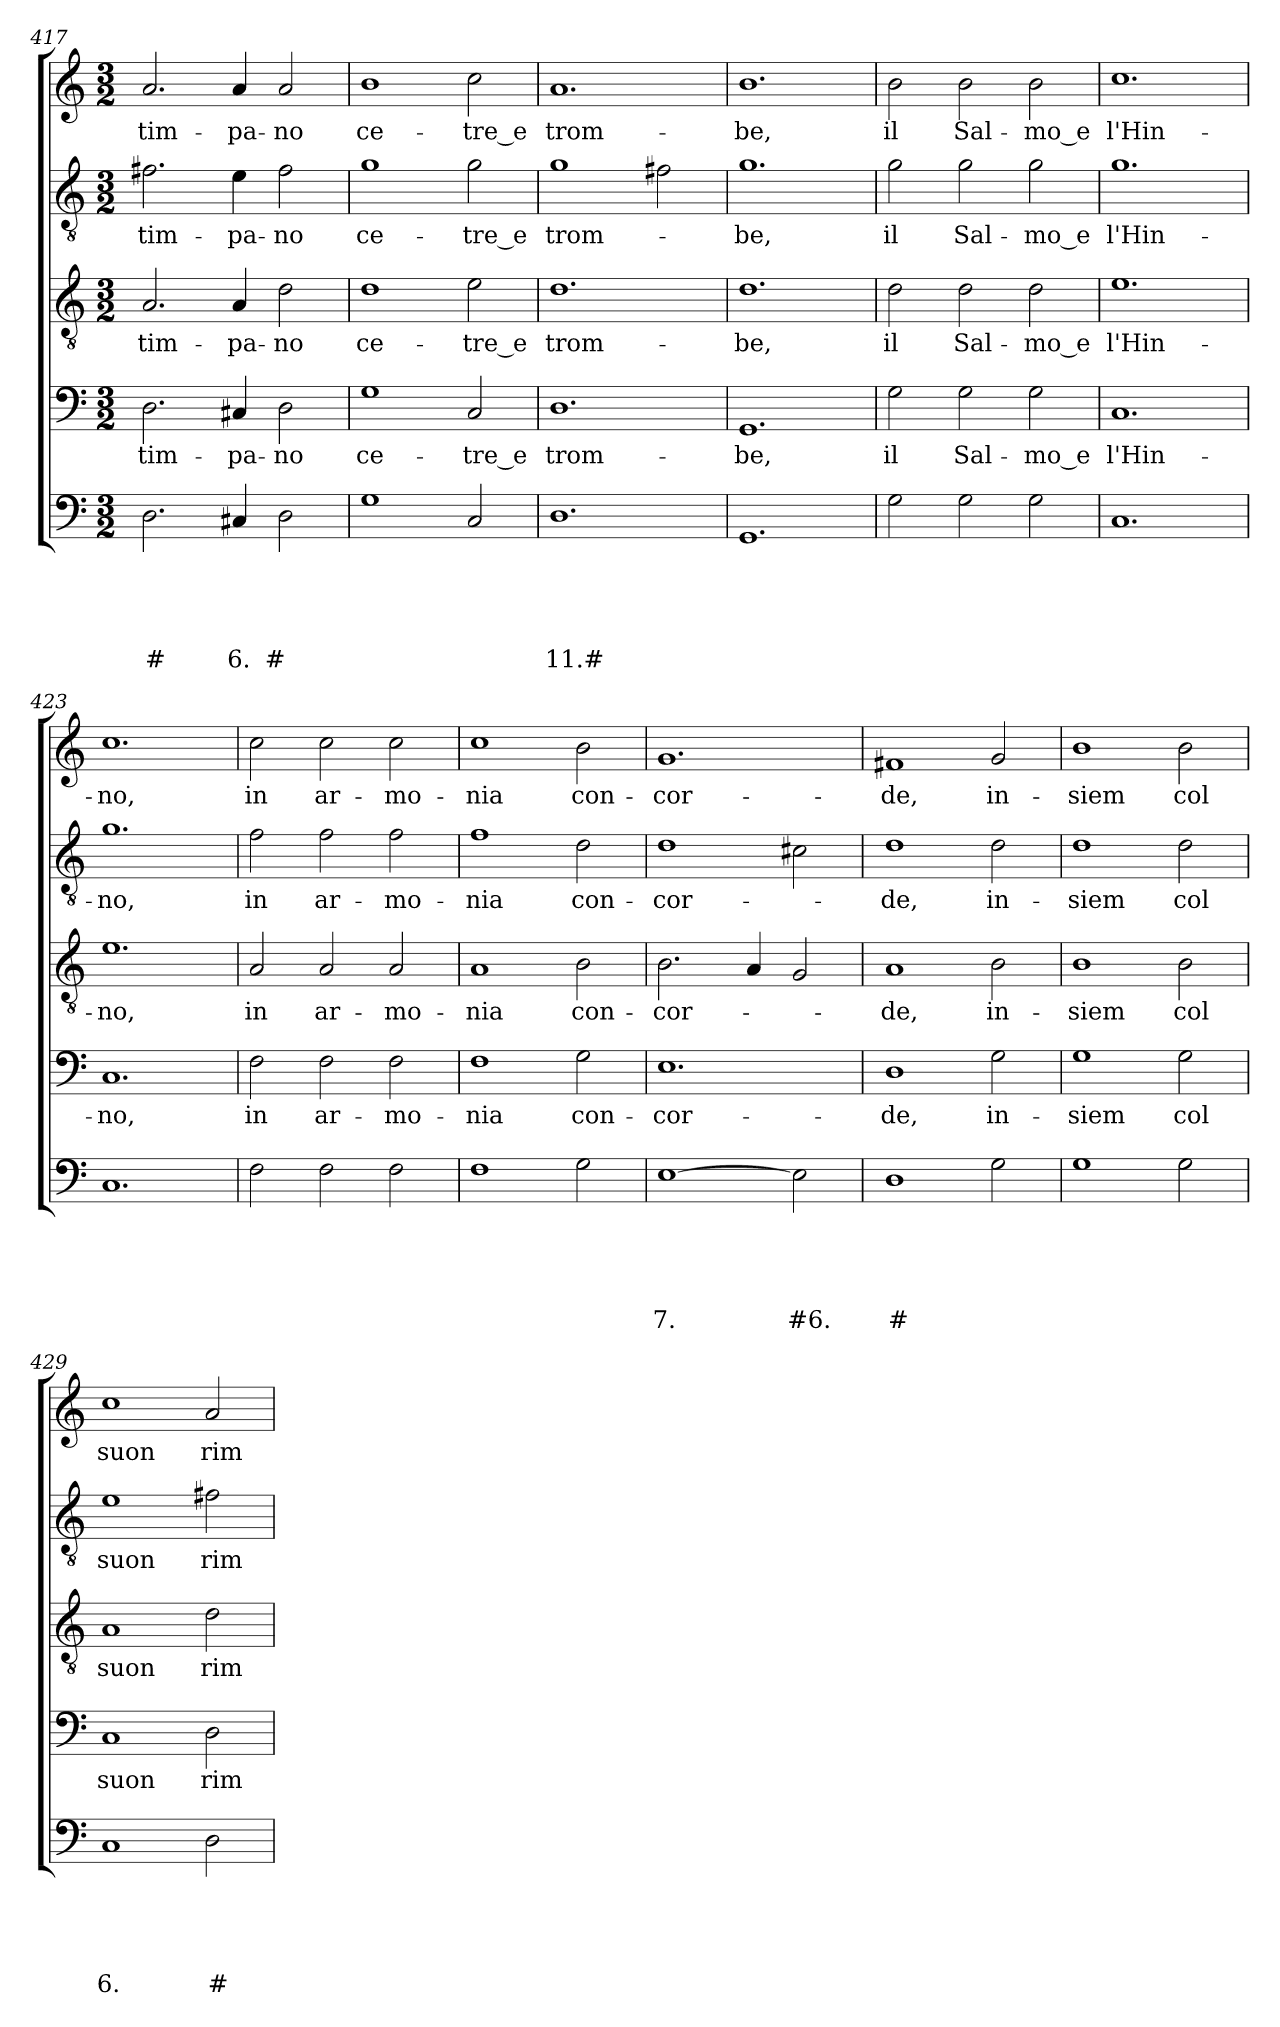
**kern	**text	**text	**text	**text	**text	**kern	**text	**kern	**text	**kern	**text	**kern	**text
*part5	*part5	*part5	*part5	*part5	*part5	*part4	*part4	*part3	*part3	*part2	*part2	*part1	*part1
*staff5	*staff5	*staff5	*staff5	*staff5	*staff5	*staff4	*staff4	*staff3	*staff3	*staff2	*staff2	*staff1	*staff1
*clefF4	*	*	*	*	*	*clefF4	*	*clefGv2	*	*clefGv2	*	*clefG2	*
*k[]	*	*	*	*	*	*k[]	*	*k[]	*	*k[]	*	*k[]	*
*C:	*	*	*	*	*	*C:	*	*C:	*	*C:	*	*C:	*
*M3/2	*	*	*	*	*	*M3/2	*	*M3/2	*	*M3/2	*	*M3/2	*
=417	=417	=417	=417	=417	=417	=417	=417	=417	=417	=417	=417	=417	=417
2.D\	.	.	.	.	#	2.D\	tim-	2.A/	tim-	2.f#X\	tim-	2.a/	tim-
4C#X/	.	.	.	.	6.	4C#X/	-pa-	4A/	-pa-	4e\	-pa-	4a/	-pa-
2D\	.	.	.	.	#	2D\	-no	2d\	-no	2f#\	-no	2a/	-no
=418	=418	=418	=418	=418	=418	=418	=418	=418	=418	=418	=418	=418	=418
1G	.	.	.	.	.	1G	ce-	1d	ce-	1g	ce-	1b	ce-
2C/	.	.	.	.	.	2C/	-tre_e	2e\	-tre_e	2g\	-tre_e	2cc\	-tre_e
=419	=419	=419	=419	=419	=419	=419	=419	=419	=419	=419	=419	=419	=419
1.D	.	.	.	.	11.#	1.D	trom-	1.d	trom-	1g	trom-	1.a	trom-
.	.	.	.	.	.	.	.	.	.	2f#X\	.	.	.
=420	=420	=420	=420	=420	=420	=420	=420	=420	=420	=420	=420	=420	=420
1.GG	.	.	.	.	.	1.GG	-be,	1.d	-be,	1.g	-be,	1.b	-be,
=421	=421	=421	=421	=421	=421	=421	=421	=421	=421	=421	=421	=421	=421
2G\	.	.	.	.	.	2G\	il	2d\	il	2g\	il	2b\	il
2G\	.	.	.	.	.	2G\	Sal-	2d\	Sal-	2g\	Sal-	2b\	Sal-
2G\	.	.	.	.	.	2G\	-mo_e	2d\	-mo_e	2g\	-mo_e	2b\	-mo_e
!!LO:PB:g=z
=422	=422	=422	=422	=422	=422	=422	=422	=422	=422	=422	=422	=422	=422
1.C	.	.	.	.	.	1.C	l'Hin-	1.e	l'Hin-	1.g	l'Hin-	1.cc	l'Hin-
=423	=423	=423	=423	=423	=423	=423	=423	=423	=423	=423	=423	=423	=423
1.C	.	.	.	.	.	1.C	-no,	1.e	-no,	1.g	-no,	1.cc	-no,
=424	=424	=424	=424	=424	=424	=424	=424	=424	=424	=424	=424	=424	=424
2F\	.	.	.	.	.	2F\	in	2A/	in	2f\	in	2cc\	in
2F\	.	.	.	.	.	2F\	ar-	2A/	ar-	2f\	ar-	2cc\	ar-
2F\	.	.	.	.	.	2F\	-mo-	2A/	-mo-	2f\	-mo-	2cc\	-mo-
=425	=425	=425	=425	=425	=425	=425	=425	=425	=425	=425	=425	=425	=425
1F	.	.	.	.	.	1F	-nia	1A	-nia	1f	-nia	1cc	-nia
2G\	.	.	.	.	.	2G\	con-	2B\	con-	2d\	con-	2b\	con-
=426	=426	=426	=426	=426	=426	=426	=426	=426	=426	=426	=426	=426	=426
[1E	.	.	.	.	7.	1.E	-cor-	2.B\	-cor-	1d	-cor-	1.g	-cor-
.	.	.	.	.	.	.	.	4A/	.	.	.	.	.
2E\]	.	.	.	.	#6.	.	.	2G/	.	2c#X\	.	.	.
=427	=427	=427	=427	=427	=427	=427	=427	=427	=427	=427	=427	=427	=427
1D	.	.	.	.	#	1D	-de,	1A	-de,	1d	-de,	1f#X	-de,
2G\	.	.	.	.	.	2G\	in-	2B\	in-	2d\	in-	2g/	in-
=428	=428	=428	=428	=428	=428	=428	=428	=428	=428	=428	=428	=428	=428
1G	.	.	.	.	.	1G	-siem	1B	-siem	1d	-siem	1b	-siem
2G\	.	.	.	.	.	2G\	col	2B\	col	2d\	col	2b\	col
=429	=429	=429	=429	=429	=429	=429	=429	=429	=429	=429	=429	=429	=429
1C	.	.	.	.	6.	1C	suon	1A	suon	1e	suon	1cc	suon
2D\	.	.	.	.	#	2D\	rim-	2d\	rim-	2f#X\	rim-	2a/	rim-
=	=	=	=	=	=	=	=	=	=	=	=	=	=
*-	*-	*-	*-	*-	*-	*-	*-	*-	*-	*-	*-	*-	*-
